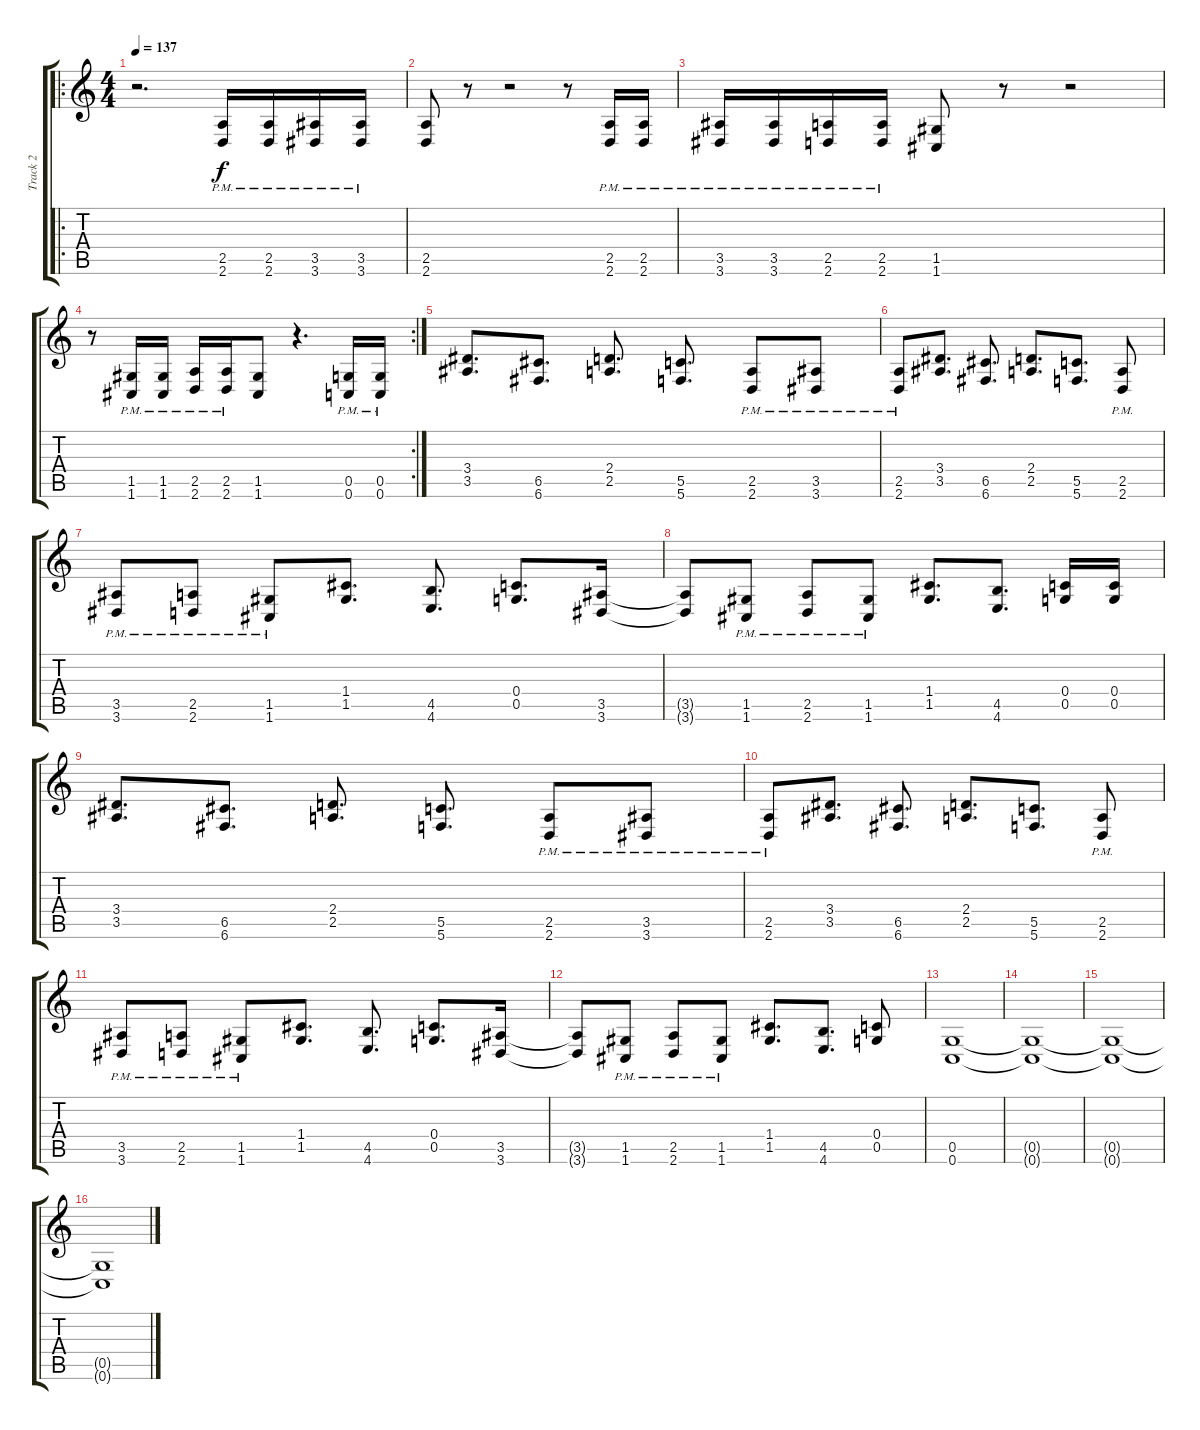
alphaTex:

\track ("Track 2" "Track 2") {instrument distortionguitar}
\staff {score tabs}
\tuning (D4 A3 F3 C3 G2 C2) {hide}
\ro
\ts (4 4)
\tempo 137
\clef g2
\ks c
r.2{d dy f} (2.5 2.6{pm}).16 (2.5 2.6{pm}).16 (3.5 3.6{pm}).16 (3.5 3.6{pm}).16 |
(2.5 2.6).8 r.8 r.2 r.8 (2.5 2.6{pm}).16 (2.5 2.6{pm}).16 |
(3.5 3.6{pm}).16 (3.5 3.6{pm}).16 (2.5 2.6{pm}).16 (2.5 2.6{pm}).16 (1.5 1.6).8 r.8 r.2 |
\rc 2
r.8 (1.5 1.6{pm}).16 (1.5 1.6{pm}).16 (2.5 2.6{pm}).16 (2.5 2.6{pm}).16 (1.5 1.6).8 r.4{d} (0.5 0.6{pm}).16 (0.5 0.6{pm}).16 |
(3.4 3.5).8{d} (6.5 6.6).8{d} (2.4 2.5).8{d} (5.5 5.6).8{d} (2.5{pm} 2.6{pm}).8 (3.5{pm} 3.6{pm}).8 |
(2.5{pm} 2.6{pm}).8 (3.4 3.5).8{d} (6.5 6.6).8{d} (2.4 2.5).8{d} (5.5 5.6).8{d} (2.5{pm} 2.6{pm}).8 |
(3.5{pm} 3.6{pm}).8 (2.5{pm} 2.6{pm}).8 (1.5{pm} 1.6{pm}).8 (1.4 1.5).8{d} (4.5 4.6).8{d} (0.4 0.5).8{d} (3.5 3.6).16 |
(3.5{t} 3.6{t}).8 (1.5{pm} 1.6{pm}).8 (2.5{pm} 2.6{pm}).8 (1.5{pm} 1.6{pm}).8 (1.4 1.5).8{d} (4.5 4.6).8{d} (0.4 0.5).16 (0.4 0.5).16 |
(3.4 3.5).8{d} (6.5 6.6).8{d} (2.4 2.5).8{d} (5.5 5.6).8{d} (2.5{pm} 2.6{pm}).8 (3.5{pm} 3.6{pm}).8 |
(2.5{pm} 2.6{pm}).8 (3.4 3.5).8{d} (6.5 6.6).8{d} (2.4 2.5).8{d} (5.5 5.6).8{d} (2.5{pm} 2.6{pm}).8 |
(3.5{pm} 3.6{pm}).8 (2.5{pm} 2.6{pm}).8 (1.5{pm} 1.6{pm}).8 (1.4 1.5).8{d} (4.5 4.6).8{d} (0.4 0.5).8{d} (3.5 3.6).16 |
(3.5{t} 3.6{t}).8 (1.5{pm} 1.6{pm}).8 (2.5{pm} 2.6{pm}).8 (1.5{pm} 1.6{pm}).8 (1.4 1.5).8{d} (4.5 4.6).8{d} (0.4 0.5).8 |
(0.5 0.6).1 |
(0.5{t} 0.6{t}).1 |
(0.5{t} 0.6{t}).1 |
(0.5{t} 0.6{t}).1
